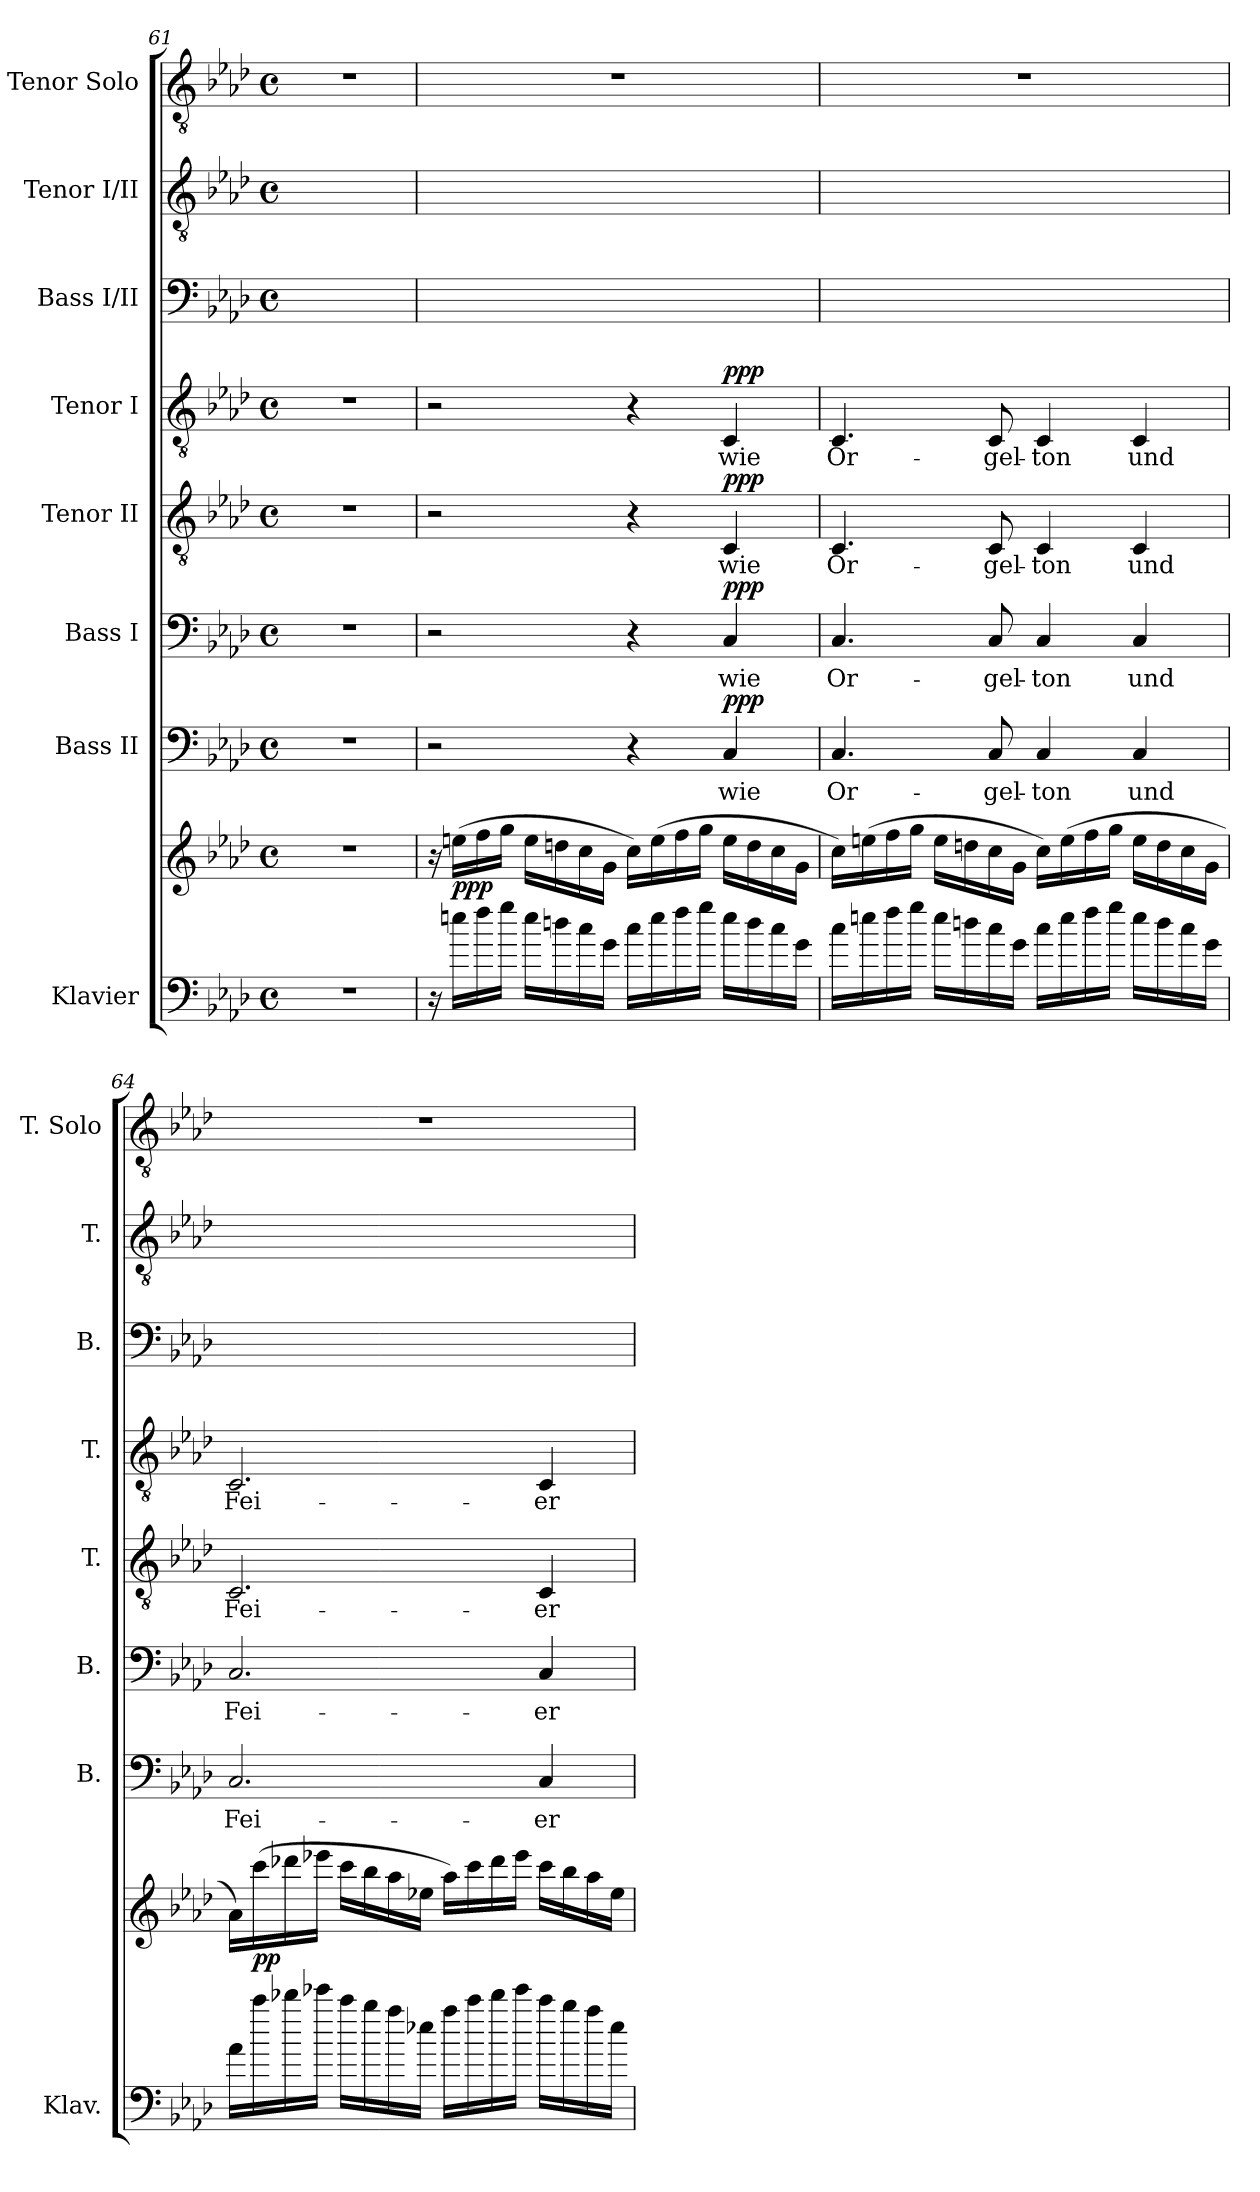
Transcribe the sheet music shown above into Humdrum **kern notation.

**kern	**kern	**dynam	**kern	**text	**dynam	**kern	**text	**dynam	**kern	**text	**dynam	**kern	**text	**dynam	**kern	**text	**kern	**text	**kern
*part8	*part8	*part8	*part7	*part7	*part7	*part6	*part6	*part6	*part5	*part5	*part5	*part4	*part4	*part4	*part3	*part3	*part2	*part2	*part1
*staff9	*staff8	*staff8/9	*staff7	*staff7	*staff7	*staff6	*staff6	*staff6	*staff5	*staff5	*staff5	*staff4	*staff4	*staff4	*staff3	*staff3	*staff2	*staff2	*staff1
*I"Klavier	*	*	*I"Bass II	*	*	*I"Bass I	*	*	*I"Tenor II	*	*	*I"Tenor I	*	*	*I"Bass I/II	*	*I"Tenor I/II	*	*I"Tenor Solo
*I'Klav.	*	*	*I'B.	*	*	*I'B.	*	*	*I'T.	*	*	*I'T.	*	*	*I'B.	*	*I'T.	*	*I'T. Solo
*clefF4	*clefG2	*	*clefF4	*	*	*clefF4	*	*	*clefGv2	*	*	*clefGv2	*	*	*clefF4	*	*clefGv2	*	*clefGv2
*	*	*	*	*	*	*	*	*	*ITrd7c12	*	*	*ITrd7c12	*	*	*	*	*ITrd7c12	*	*ITrd7c12
*k[b-e-a-d-]	*k[b-e-a-d-]	*	*k[b-e-a-d-]	*	*	*k[b-e-a-d-]	*	*	*k[b-e-a-d-]	*	*	*k[b-e-a-d-]	*	*	*k[b-e-a-d-]	*	*k[b-e-a-d-]	*	*k[b-e-a-d-]
*A-:	*A-:	*	*A-:	*	*	*A-:	*	*	*A-:	*	*	*A-:	*	*	*A-:	*	*A-:	*	*A-:
*M4/4	*M4/4	*	*M4/4	*	*	*M4/4	*	*	*M4/4	*	*	*M4/4	*	*	*M4/4	*	*M4/4	*	*M4/4
*met(c)	*met(c)	*	*met(c)	*	*	*met(c)	*	*	*met(c)	*	*	*met(c)	*	*	*met(c)	*	*met(c)	*	*met(c)
=61	=61	=61	=61	=61	=61	=61	=61	=61	=61	=61	=61	=61	=61	=61	=61	=61	=61	=61	=61
1r	1r	.	1r	.	.	1r	.	.	1r	.	.	1r	.	.	1ryy	.	1ryy	.	1r
=62	=62	=62	=62	=62	=62	=62	=62	=62	=62	=62	=62	=62	=62	=62	=62	=62	=62	=62	=62
*	*	*	*	*	*	*	*	*	*	*	*	*	*	*	*^	*	*^	*	*
16r	16r	.	2r	.	.	2r	.	.	2r	.	.	2r	.	.	2ryy	2.ryy	.	2ryy	2.ryy	.	1r
!	!	!LO:DY:b	!	!	!	!	!	!	!	!	!	!	!	!	!	!	!	!	!	!	!
16een\LL	(>16een\LL	ppp	.	.	.	.	.	.	.	.	.	.	.	.	.	.	.	.	.	.	.
16ff\	16ff\	.	.	.	.	.	.	.	.	.	.	.	.	.	.	.	.	.	.	.	.
16gg\JJ	16gg\JJ	.	.	.	.	.	.	.	.	.	.	.	.	.	.	.	.	.	.	.	.
16ee\LL	16ee\LL	.	.	.	.	.	.	.	.	.	.	.	.	.	.	.	.	.	.	.	.
16ddn\	16ddn\	.	.	.	.	.	.	.	.	.	.	.	.	.	.	.	.	.	.	.	.
16cc\	16cc\	.	.	.	.	.	.	.	.	.	.	.	.	.	.	.	.	.	.	.	.
16g\JJ	16g\JJ	.	.	.	.	.	.	.	.	.	.	.	.	.	.	.	.	.	.	.	.
16cc\LL	16cc\LL)	.	4r	.	.	4r	.	.	4r	.	.	4r	.	.	4ryy	.	.	4ryy	.	.	.
16ee\	(>16ee\	.	.	.	.	.	.	.	.	.	.	.	.	.	.	.	.	.	.	.	.
16ff\	16ff\	.	.	.	.	.	.	.	.	.	.	.	.	.	.	.	.	.	.	.	.
16gg\JJ	16gg\JJ	.	.	.	.	.	.	.	.	.	.	.	.	.	.	.	.	.	.	.	.
!	!	!	!	!LO:LY:b	!LO:DY:b	!	!LO:LY:b	!LO:DY:b	!	!LO:LY:b	!LO:DY:b	!	!LO:LY:b	!LO:DY:b	!	!	!LO:LY:b	!	!	!LO:LY:b	!
16ee\LL	16ee\LL	.	4C/	wie	ppp	4C/	wie	ppp	4CC/	wie	ppp	4CC/	wie	ppp	4C/yy	4C\yy	wie	4CC/yy	4CC\yy	wie	.
16dd\	16dd\	.	.	.	.	.	.	.	.	.	.	.	.	.	.	.	.	.	.	.	.
16cc\	16cc\	.	.	.	.	.	.	.	.	.	.	.	.	.	.	.	.	.	.	.	.
16g\JJ	16g\JJ	.	.	.	.	.	.	.	.	.	.	.	.	.	.	.	.	.	.	.	.
=63	=63	=63	=63	=63	=63	=63	=63	=63	=63	=63	=63	=63	=63	=63	=63	=63	=63	=63	=63	=63	=63
!	!	!	!	!LO:LY:b	!	!	!LO:LY:b	!	!	!LO:LY:b	!	!	!LO:LY:b	!	!	!	!LO:LY:b	!	!	!LO:LY:b	!
16cc\LL	16cc\LL)	.	4.C/	Or-	.	4.C/	Or-	.	4.CC/	Or-	.	4.CC/	Or-	.	4.C/yy	4.C\yy	Or-	4.CC/yy	4.CC\yy	Or-	1r
16een\	(>16een\	.	.	.	.	.	.	.	.	.	.	.	.	.	.	.	.	.	.	.	.
16ff\	16ff\	.	.	.	.	.	.	.	.	.	.	.	.	.	.	.	.	.	.	.	.
16gg\JJ	16gg\JJ	.	.	.	.	.	.	.	.	.	.	.	.	.	.	.	.	.	.	.	.
16ee\LL	16ee\LL	.	.	.	.	.	.	.	.	.	.	.	.	.	.	.	.	.	.	.	.
16ddn\	16ddn\	.	.	.	.	.	.	.	.	.	.	.	.	.	.	.	.	.	.	.	.
!	!	!	!	!LO:LY:b	!	!	!LO:LY:b	!	!	!LO:LY:b	!	!	!LO:LY:b	!	!	!	!LO:LY:b	!	!	!LO:LY:b	!
16cc\	16cc\	.	8C/	-gel-	.	8C/	-gel-	.	8CC/	-gel-	.	8CC/	-gel-	.	8C/yy	8C/yy	-gel-	8CC/yy	8CC/yy	-gel-	.
16g\JJ	16g\JJ	.	.	.	.	.	.	.	.	.	.	.	.	.	.	.	.	.	.	.	.
!	!	!	!	!LO:LY:b	!	!	!LO:LY:b	!	!	!LO:LY:b	!	!	!LO:LY:b	!	!	!	!LO:LY:b	!	!	!LO:LY:b	!
16cc\LL	16cc\LL)	.	4C/	-ton	.	4C/	-ton	.	4CC/	-ton	.	4CC/	-ton	.	4C/yy	4C\yy	-ton	4CC/yy	4CC\yy	-ton	.
16ee\	(>16ee\	.	.	.	.	.	.	.	.	.	.	.	.	.	.	.	.	.	.	.	.
16ff\	16ff\	.	.	.	.	.	.	.	.	.	.	.	.	.	.	.	.	.	.	.	.
16gg\JJ	16gg\JJ	.	.	.	.	.	.	.	.	.	.	.	.	.	.	.	.	.	.	.	.
!	!	!	!	!LO:LY:b	!	!	!LO:LY:b	!	!	!LO:LY:b	!	!	!LO:LY:b	!	!	!	!LO:LY:b	!	!	!LO:LY:b	!
16ee\LL	16ee\LL	.	4C/	und	.	4C/	und	.	4CC/	und	.	4CC/	und	.	4C/yy	4ryy	und	4CC/yy	4CC\yy	und	.
16dd\	16dd\	.	.	.	.	.	.	.	.	.	.	.	.	.	.	.	.	.	.	.	.
16cc\	16cc\	.	.	.	.	.	.	.	.	.	.	.	.	.	.	.	.	.	.	.	.
16g\JJ	16g\JJ	.	.	.	.	.	.	.	.	.	.	.	.	.	.	.	.	.	.	.	.
!!LO:PB:g=z
=64	=64	=64	=64	=64	=64	=64	=64	=64	=64	=64	=64	=64	=64	=64	=64	=64	=64	=64	=64	=64	=64
!	!	!	!	!LO:LY:b	!	!	!LO:LY:b	!	!	!LO:LY:b	!	!	!LO:LY:b	!	!	!	!LO:LY:b	!	!	!	!
!	!	!	!	!	!	!	!	!	!	!	!	!	!	!	!	!	!LO:LY:b	!	!	!LO:LY:b	!
!	!	!	!	!	!	!	!	!	!	!	!	!	!	!	!	!	!	!	!	!LO:LY:b	!
16a-\LL	16a-\LL)	.	2.C/	Fei-	.	2.C/	Fei-	.	2.CC/	Fei-	.	2.CC/	Fei-	.	2.C/yy	2.C\yy	-Fei-	2.CC/yy	2.CC\yy	-Fei-	1r
!	!	!LO:DY:b	!	!	!	!	!	!	!	!	!	!	!	!	!	!	!	!	!	!	!
16ccc\	(>16ccc\	pp	.	.	.	.	.	.	.	.	.	.	.	.	.	.	.	.	.	.	.
16ddd-X\	16ddd-X\	.	.	.	.	.	.	.	.	.	.	.	.	.	.	.	.	.	.	.	.
16eee-X\JJ	16eee-X\JJ	.	.	.	.	.	.	.	.	.	.	.	.	.	.	.	.	.	.	.	.
16ccc\LL	16ccc\LL	.	.	.	.	.	.	.	.	.	.	.	.	.	.	.	.	.	.	.	.
16bb-\	16bb-\	.	.	.	.	.	.	.	.	.	.	.	.	.	.	.	.	.	.	.	.
16aa-\	16aa-\	.	.	.	.	.	.	.	.	.	.	.	.	.	.	.	.	.	.	.	.
16ee-X\JJ	16ee-X\JJ	.	.	.	.	.	.	.	.	.	.	.	.	.	.	.	.	.	.	.	.
16aa-\LL	16aa-\LL)	.	.	.	.	.	.	.	.	.	.	.	.	.	.	.	.	.	.	.	.
16ccc\	16ccc\	.	.	.	.	.	.	.	.	.	.	.	.	.	.	.	.	.	.	.	.
16ddd-\	16ddd-\	.	.	.	.	.	.	.	.	.	.	.	.	.	.	.	.	.	.	.	.
16eee-\JJ	16eee-\JJ	.	.	.	.	.	.	.	.	.	.	.	.	.	.	.	.	.	.	.	.
!	!	!	!	!LO:LY:b	!	!	!LO:LY:b	!	!	!LO:LY:b	!	!	!LO:LY:b	!	!	!	!LO:LY:b	!	!	!	!
!	!	!	!	!	!	!	!	!	!	!	!	!	!	!	!	!	!LO:LY:b	!	!	!LO:LY:b	!
!	!	!	!	!	!	!	!	!	!	!	!	!	!	!	!	!	!	!	!	!LO:LY:b	!
16ccc\LL	16ccc\LL	.	4C/	-er-	.	4C/	-er-	.	4CC/	-er-	.	4CC/	-er-	.	4C/yy	4C\yy	-er-	4CC/yy	4CC\yy	-er-	.
16bb-\	16bb-\	.	.	.	.	.	.	.	.	.	.	.	.	.	.	.	.	.	.	.	.
16aa-\	16aa-\	.	.	.	.	.	.	.	.	.	.	.	.	.	.	.	.	.	.	.	.
16ee-\JJ	16ee-\JJ	.	.	.	.	.	.	.	.	.	.	.	.	.	.	.	.	.	.	.	.
*	*	*	*	*	*	*	*	*	*	*	*	*	*	*	*v	*v	*	*	*	*	*
*	*	*	*	*	*	*	*	*	*	*	*	*	*	*	*	*	*v	*v	*	*
=	=	=	=	=	=	=	=	=	=	=	=	=	=	=	=	=	=	=	=
*-	*-	*-	*-	*-	*-	*-	*-	*-	*-	*-	*-	*-	*-	*-	*-	*-	*-	*-	*-
